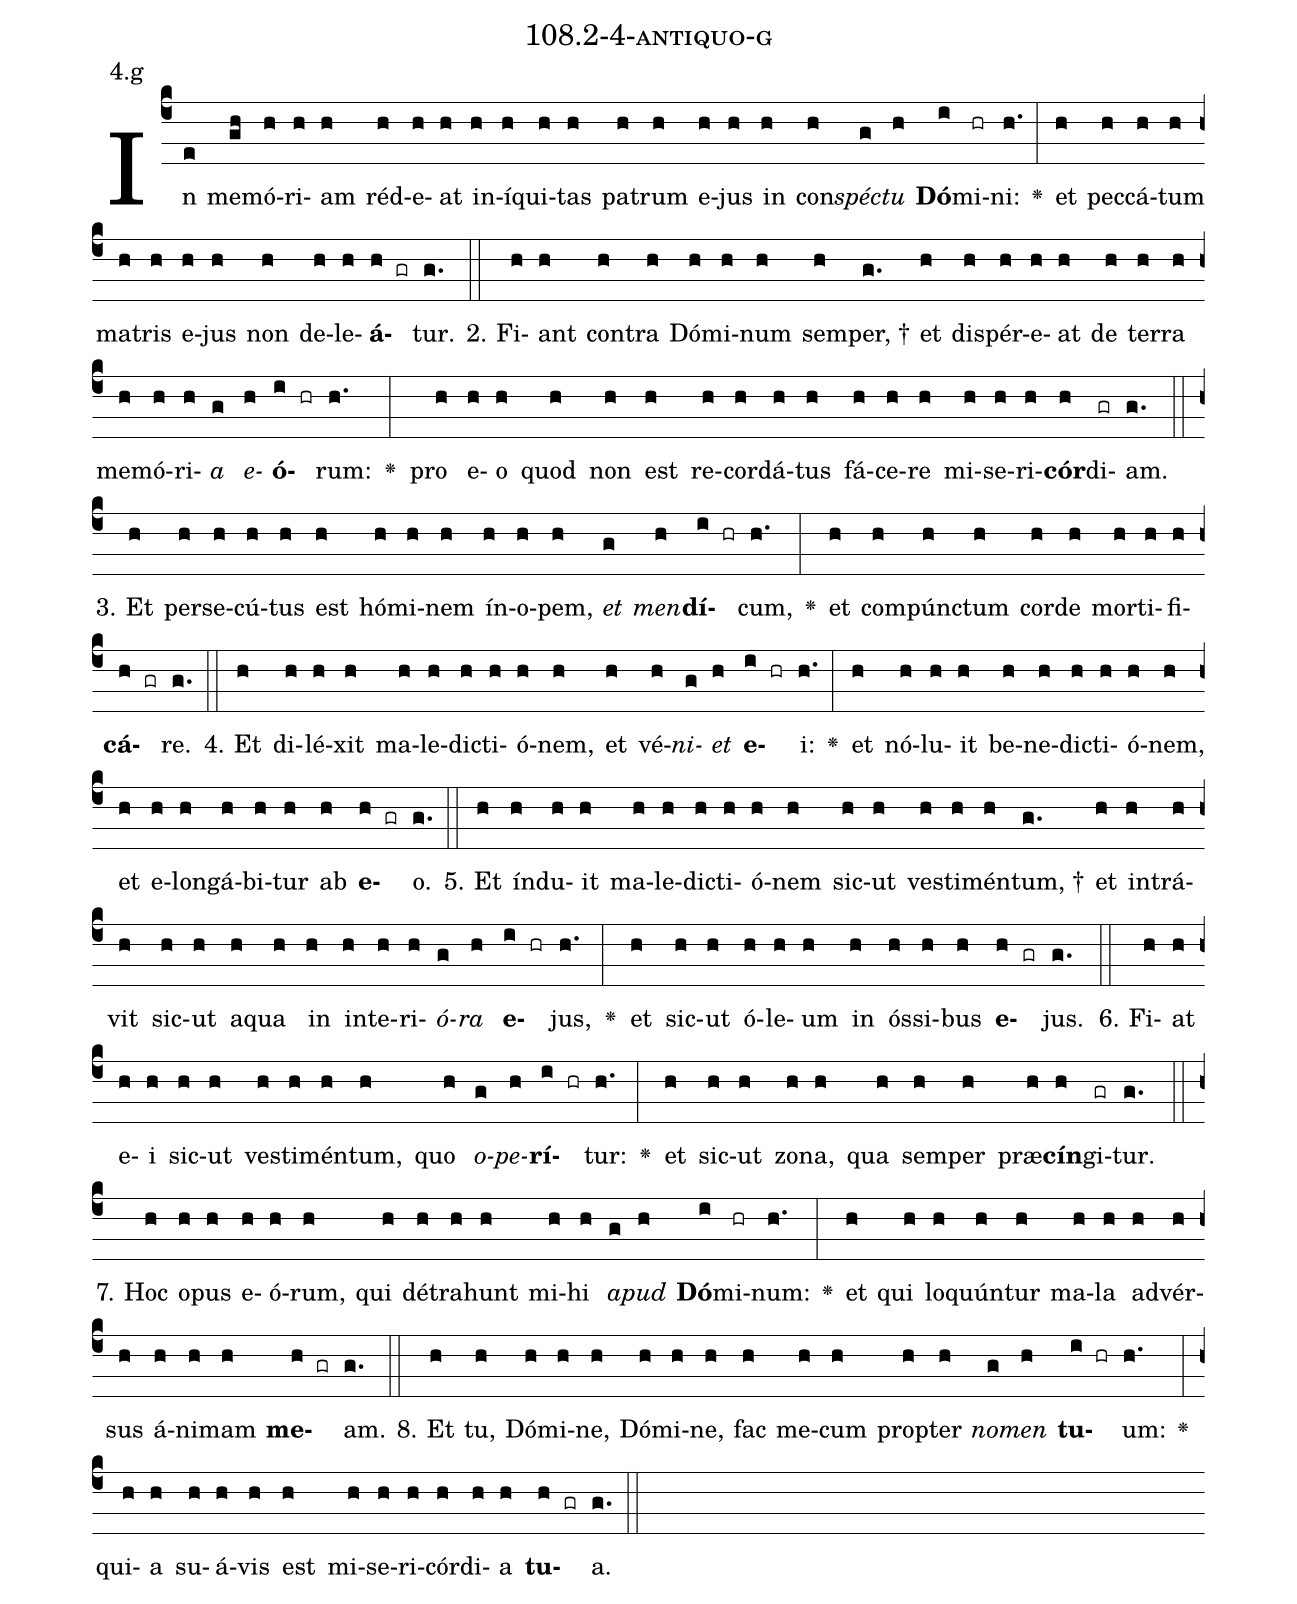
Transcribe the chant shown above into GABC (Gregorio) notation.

name: 108.2-4-antiquo-g;
annotation: 4.g;
%%
(c4)In(e) me(gh)mó(h)ri(h)am(h) réd(h)e(h)at(h) in(h)í(h)qui(h)tas(h) pa(h)trum(h) e(h)jus(h) in(h) con(h)<i>spéc</i>(g)<i>tu</i>(h) <b>Dó</b>(i)mi(hr)ni:(h.) <v>\greheightstar</v>(:) et(h) pec(h)cá(h)tum(h) ma(h)tris(h) e(h)jus(h) non(h) de(h)le(h)<b>á</b>(h gr)tur.(g.) (::)
2. Fi(h)ant(h) con(h)tra(h) Dó(h)mi(h)num(h) sem(h)per, †(g.) et(h) dis(h)pér(h)e(h)at(h) de(h) ter(h)ra(h) me(h)mó(h)ri(h)<i>a</i>(g) <i>e</i>(h)<b>ó</b>(i hr)rum:(h.) <v>\greheightstar</v>(:) pro(h) e(h)o(h) quod(h) non(h) est(h) re(h)cor(h)dá(h)tus(h) fá(h)ce(h)re(h) mi(h)se(h)ri(h)<b>cór</b>(h)di(gr)am.(g.) (::)
3. Et(h) per(h)se(h)cú(h)tus(h) est(h) hó(h)mi(h)nem(h) ín(h)o(h)pem,(h) <i>et</i>(g) <i>men</i>(h)<b>dí</b>(i hr)cum,(h.) <v>\greheightstar</v>(:) et(h) com(h)púnc(h)tum(h) cor(h)de(h) mor(h)ti(h)fi(h)<b>cá</b>(h gr)re.(g.) (::)
4. Et(h) di(h)lé(h)xit(h) ma(h)le(h)dic(h)ti(h)ó(h)nem,(h) et(h) vé(h)<i>ni</i>(g)<i>et</i>(h) <b>e</b>(i hr)i:(h.) <v>\greheightstar</v>(:) et(h) nó(h)lu(h)it(h) be(h)ne(h)dic(h)ti(h)ó(h)nem,(h) et(h) e(h)lon(h)gá(h)bi(h)tur(h) ab(h) <b>e</b>(h gr)o.(g.) (::)
5. Et(h) índ(h)u(h)it(h) ma(h)le(h)dic(h)ti(h)ó(h)nem(h) sic(h)ut(h) ves(h)ti(h)mén(h)tum, †(g.) et(h) in(h)trá(h)vit(h) sic(h)ut(h) a(h)qua(h) in(h) in(h)te(h)ri(h)<i>ó</i>(g)<i>ra</i>(h) <b>e</b>(i hr)jus,(h.) <v>\greheightstar</v>(:) et(h) sic(h)ut(h) ó(h)le(h)um(h) in(h) ós(h)si(h)bus(h) <b>e</b>(h gr)jus.(g.) (::)
6. Fi(h)at(h) e(h)i(h) sic(h)ut(h) ves(h)ti(h)mén(h)tum,(h) quo(h) <i>o</i>(g)<i>pe</i>(h)<b>rí</b>(i hr)tur:(h.) <v>\greheightstar</v>(:) et(h) sic(h)ut(h) zo(h)na,(h) qua(h) sem(h)per(h) præ(h)<b>cín</b>(h)gi(gr)tur.(g.) (::)
7. Hoc(h) o(h)pus(h) e(h)ó(h)rum,(h) qui(h) dé(h)tra(h)hunt(h) mi(h)hi(h) <i>a</i>(g)<i>pud</i>(h) <b>Dó</b>(i)mi(hr)num:(h.) <v>\greheightstar</v>(:) et(h) qui(h) lo(h)quún(h)tur(h) ma(h)la(h) ad(h)vér(h)sus(h) á(h)ni(h)mam(h) <b>me</b>(h gr)am.(g.) (::)
8. Et(h) tu,(h) Dó(h)mi(h)ne,(h) Dó(h)mi(h)ne,(h) fac(h) me(h)cum(h) prop(h)ter(h) <i>no</i>(g)<i>men</i>(h) <b>tu</b>(i hr)um:(h.) <v>\greheightstar</v>(:) qui(h)a(h) su(h)á(h)vis(h) est(h) mi(h)se(h)ri(h)cór(h)di(h)a(h) <b>tu</b>(h gr)a.(g.) (::)
